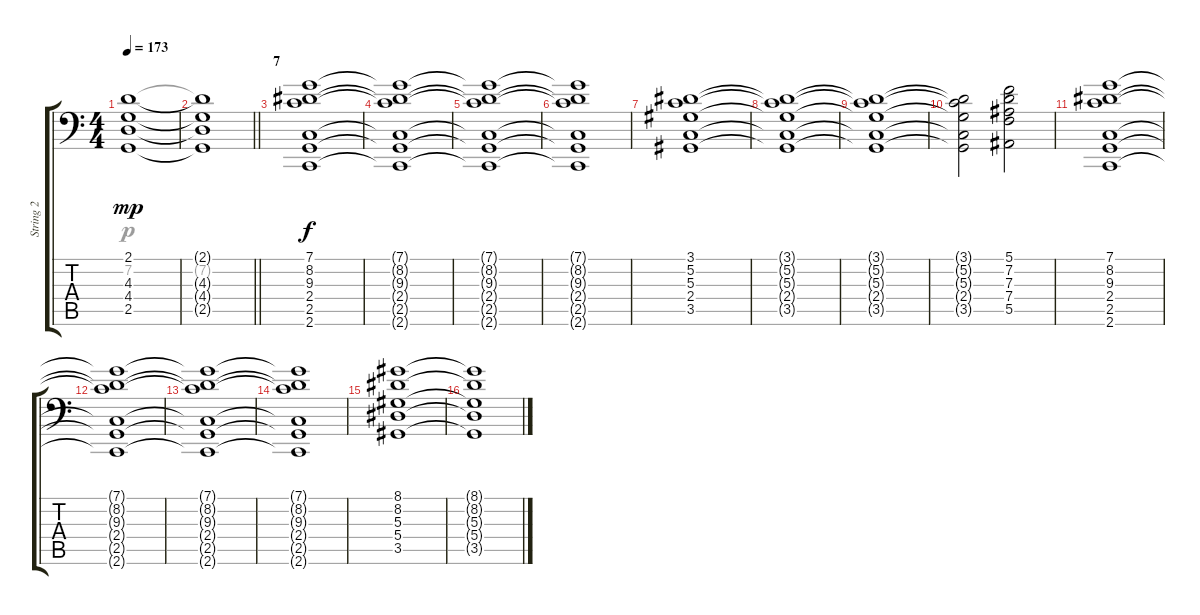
\track ("String 2" "String 2") {instrument synthstrings1}
\staff {score tabs}
\tuning (C4 G3 Eb3 Bb2 F2 Bb1) {hide}
\voice
\ts (4 4)
\tempo 173
\clef f4
\ks c
(2.1{t} 4.3{t} 4.4{t} 2.5{t}).1{dy mp} |
\barLineRight lightlight
(2.1{t} 4.3{t} 4.4{t} 2.5{t}).1 |
\section ("" "7")
(7.1 8.2 9.3 2.4 2.5 2.6).1{dy f} |
(7.1{t} 8.2{t} 9.3{t} 2.4{t} 2.5{t} 2.6{t}).1 |
(7.1{t} 8.2{t} 9.3{t} 2.4{t} 2.5{t} 2.6{t}).1 |
(7.1{t} 8.2{t} 9.3{t} 2.4{t} 2.5{t} 2.6{t}).1 |
(3.1 5.2 5.3 2.4 3.5).1 |
(3.1{t} 5.2{t} 5.3{t} 2.4{t} 3.5{t}).1 |
(3.1{t} 5.2{t} 5.3{t} 2.4{t} 3.5{t}).1 |
(3.1{t} 5.2{t} 5.3{t} 2.4{t} 3.5{t}).2 (5.1 7.2 7.3 7.4 5.5).2 |
(7.1 8.2 9.3 2.4 2.5 2.6).1 |
(7.1{t} 8.2{t} 9.3{t} 2.4{t} 2.5{t} 2.6{t}).1 |
(7.1{t} 8.2{t} 9.3{t} 2.4{t} 2.5{t} 2.6{t}).1 |
(7.1{t} 8.2{t} 9.3{t} 2.4{t} 2.5{t} 2.6{t}).1 |
(8.1 8.2 5.3 5.4 3.5).1 |
(8.1{t} 8.2{t} 5.3{t} 5.4{t} 3.5{t}).1
\voice
\clef f4
\ottava regular
\simile none
\ks c
7.2.1{dy p} |
\barLineRight lightlight
7.2{t}.1 |
|
|
|
|
|
|
|
|
|
|
|
|
|
